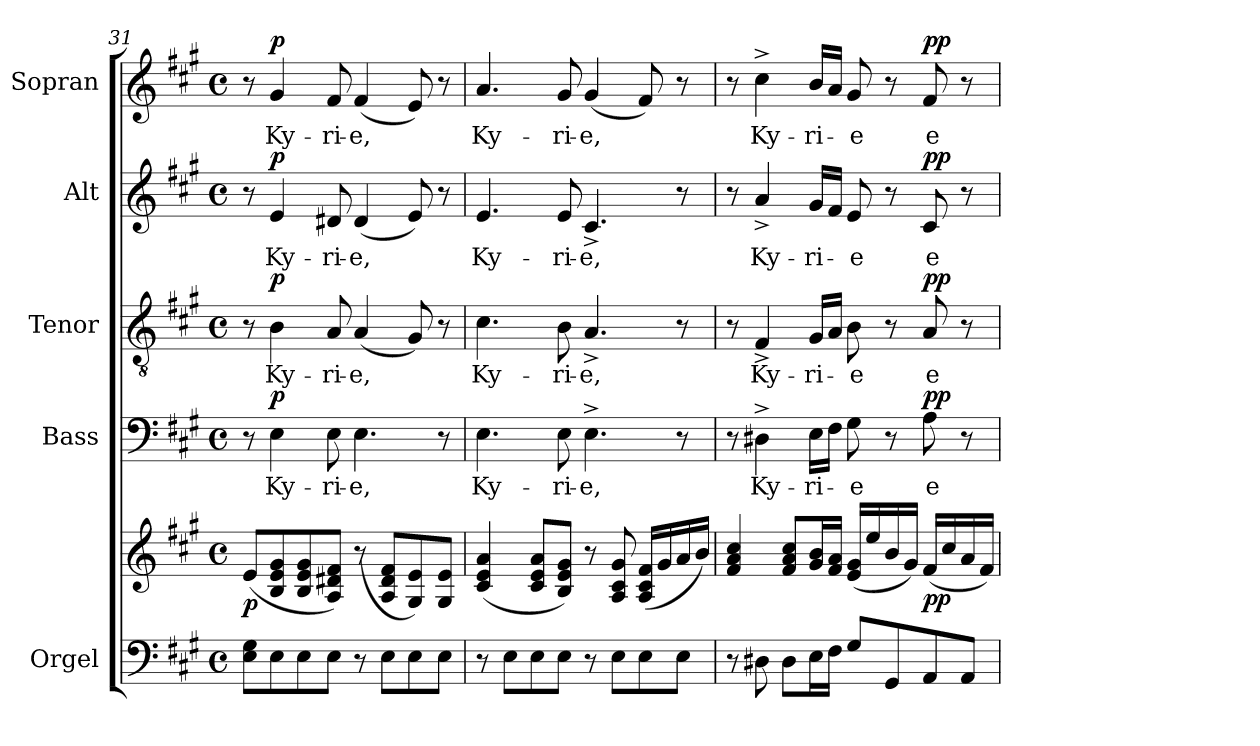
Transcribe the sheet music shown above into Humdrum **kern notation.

**kern	**kern	**dynam	**kern	**text	**dynam	**kern	**text	**dynam	**kern	**text	**dynam	**kern	**text	**dynam
*part5	*part5	*part5	*part4	*part4	*part4	*part3	*part3	*part3	*part2	*part2	*part2	*part1	*part1	*part1
*staff6	*staff5	*staff5/6	*staff4	*staff4	*staff4	*staff3	*staff3	*staff3	*staff2	*staff2	*staff2	*staff1	*staff1	*staff1
*I"Orgel	*	*	*I"Bass	*	*	*I"Tenor	*	*	*I"Alt	*	*	*I"Sopran	*	*
*I'Org.	*	*	*I'B.	*	*	*I'T.	*	*	*I'A.	*	*	*I'S.	*	*
!!LO:PB:g=z
*clefF4	*clefG2	*	*clefF4	*	*	*clefGv2	*	*	*clefG2	*	*	*clefG2	*	*
*k[f#c#g#]	*k[f#c#g#]	*	*k[f#c#g#]	*	*	*k[f#c#g#]	*	*	*k[f#c#g#]	*	*	*k[f#c#g#]	*	*
*A:	*A:	*	*A:	*	*	*A:	*	*	*A:	*	*	*A:	*	*
*M4/4	*M4/4	*	*M4/4	*	*	*M4/4	*	*	*M4/4	*	*	*M4/4	*	*
*met(c)	*met(c)	*	*met(c)	*	*	*met(c)	*	*	*met(c)	*	*	*met(c)	*	*
=31	=31	=31	=31	=31	=31	=31	=31	=31	=31	=31	=31	=31	=31	=31
!	!	!LO:DY:b	!	!	!	!	!	!	!	!	!	!	!	!
8E\ 8G#\L	(<8e/L	p	8r	.	.	8r	.	.	8r	.	.	8r	.	.
!	!	!	!	!LO:LY:b	!LO:DY:a	!	!LO:LY:b	!LO:DY:a	!	!LO:LY:b	!LO:DY:a	!	!LO:LY:b	!LO:DY:a
8E\	8B/ 8e/ 8g#/	.	4E\	Ky-	p	4B\	Ky-	p	4e/	Ky-	p	4g#/	Ky-	p
8E\	8B/ 8e/ 8g#/	.	.	.	.	.	.	.	.	.	.	.	.	.
!	!	!	!	!LO:LY:b	!	!	!LO:LY:b	!	!	!LO:LY:b	!	!	!LO:LY:b	!
8E\J	8A/ 8d#X/ 8f#/J)	.	8E\	-ri-	.	8A/	-ri-	.	8d#X/	-ri-	.	8f#/	-ri-	.
!	!	!	!	!LO:LY:b	!	!	!LO:LY:b	!	!	!LO:LY:b	!	!	!LO:LY:b	!
8r	(>8r	.	4.E\	-e,	.	(<4A/	-e,	.	(<4d#/	-e,	.	(<4f#/	-e,	.
8E\L	8A/ 8d#/ 8f#/L	.	.	.	.	.	.	.	.	.	.	.	.	.
8E\	8G#/ 8e/)	.	.	.	.	8G#/)	.	.	8e/)	.	.	8e/)	.	.
8E\J	8G#/ 8e/J	.	8r	.	.	8r	.	.	8r	.	.	8r	.	.
=32	=32	=32	=32	=32	=32	=32	=32	=32	=32	=32	=32	=32	=32	=32
!	!	!	!	!LO:LY:b	!	!	!LO:LY:b	!	!	!LO:LY:b	!	!	!LO:LY:b	!
8r	(<4c#/ 4e/ 4a/	.	4.E\	Ky-	.	4.c#\	Ky-	.	4.e/	Ky-	.	4.a/	Ky-	.
8E\L	.	.	.	.	.	.	.	.	.	.	.	.	.	.
8E\	8c#/ 8e/ 8a/L	.	.	.	.	.	.	.	.	.	.	.	.	.
!	!	!	!	!LO:LY:b	!	!	!LO:LY:b	!	!	!LO:LY:b	!	!	!LO:LY:b	!
8E\J	8B/ 8e/ 8g#/J)	.	8E\	-ri-	.	8B\	-ri-	.	8e/	-ri-	.	8g#/	-ri-	.
!	!	!	!	!LO:LY:b	!	!	!LO:LY:b	!	!	!LO:LY:b	!	!	!LO:LY:b	!
8r	8r	.	4.E^>\	-e,	.	4.A^>/	-e,	.	4.c#^>/	-e,	.	(<4g#/	-e,	.
8E\L	8A/ 8c#/ 8g#/	.	.	.	.	.	.	.	.	.	.	.	.	.
8E\	(<16A/ 16c#/ 16f#/LL	.	.	.	.	.	.	.	.	.	.	8f#/)	.	.
.	16g#/	.	.	.	.	.	.	.	.	.	.	.	.	.
8E\J	16a/	.	8r	.	.	8r	.	.	8r	.	.	8r	.	.
.	16b/JJ)	.	.	.	.	.	.	.	.	.	.	.	.	.
=33	=33	=33	=33	=33	=33	=33	=33	=33	=33	=33	=33	=33	=33	=33
8r	4f#/ 4a/ 4cc#/	.	8r	.	.	8r	.	.	8r	.	.	8r	.	.
!	!	!	!	!LO:LY:b	!	!	!LO:LY:b	!	!	!LO:LY:b	!	!	!LO:LY:b	!
8D#X\	.	.	4D#X^>\	Ky-	.	4F#^>/	Ky-	.	4a^>/	Ky-	.	4cc#^>\	Ky-	.
8D#\L	8f#/ 8a/ 8cc#/L	.	.	.	.	.	.	.	.	.	.	.	.	.
!	!	!	!	!LO:LY:b	!	!	!LO:LY:b	!	!	!LO:LY:b	!	!	!LO:LY:b	!
16E\L	16g#/ 16b/L	.	16E\LL	-ri-	.	16G#/LL	-ri-	.	16g#/LL	-ri-	.	16b/LL	-ri-	.
16F#\JJ	16f#/ 16a/JJ	.	16F#\JJ	.	.	16A/JJ	.	.	16f#/JJ	.	.	16a/JJ	.	.
!	!	!	!	!LO:LY:b	!	!	!LO:LY:b	!	!	!LO:LY:b	!	!	!LO:LY:b	!
8G#/L	(<16e/ 16g#/LL	.	8G#\	-e	.	8B\	-e	.	8e/	-e	.	8g#/	-e	.
.	16ee/	.	.	.	.	.	.	.	.	.	.	.	.	.
8GG#/	16b/	.	8r	.	.	8r	.	.	8r	.	.	8r	.	.
.	16g#/JJ)	.	.	.	.	.	.	.	.	.	.	.	.	.
!	!	!LO:DY:b	!	!LO:LY:b	!LO:DY:a	!	!LO:LY:b	!LO:DY:a	!	!LO:LY:b	!LO:DY:a	!	!LO:LY:b	!LO:DY:a
8AA/	(<16f#/LL	pp	8A\	e-	pp	8A/	e-	pp	8c#/	e-	pp	8f#/	e-	pp
.	16cc#/	.	.	.	.	.	.	.	.	.	.	.	.	.
8AA/J	16a/	.	8r	.	.	8r	.	.	8r	.	.	8r	.	.
.	16f#/JJ)	.	.	.	.	.	.	.	.	.	.	.	.	.
=	=	=	=	=	=	=	=	=	=	=	=	=	=	=
*-	*-	*-	*-	*-	*-	*-	*-	*-	*-	*-	*-	*-	*-	*-
